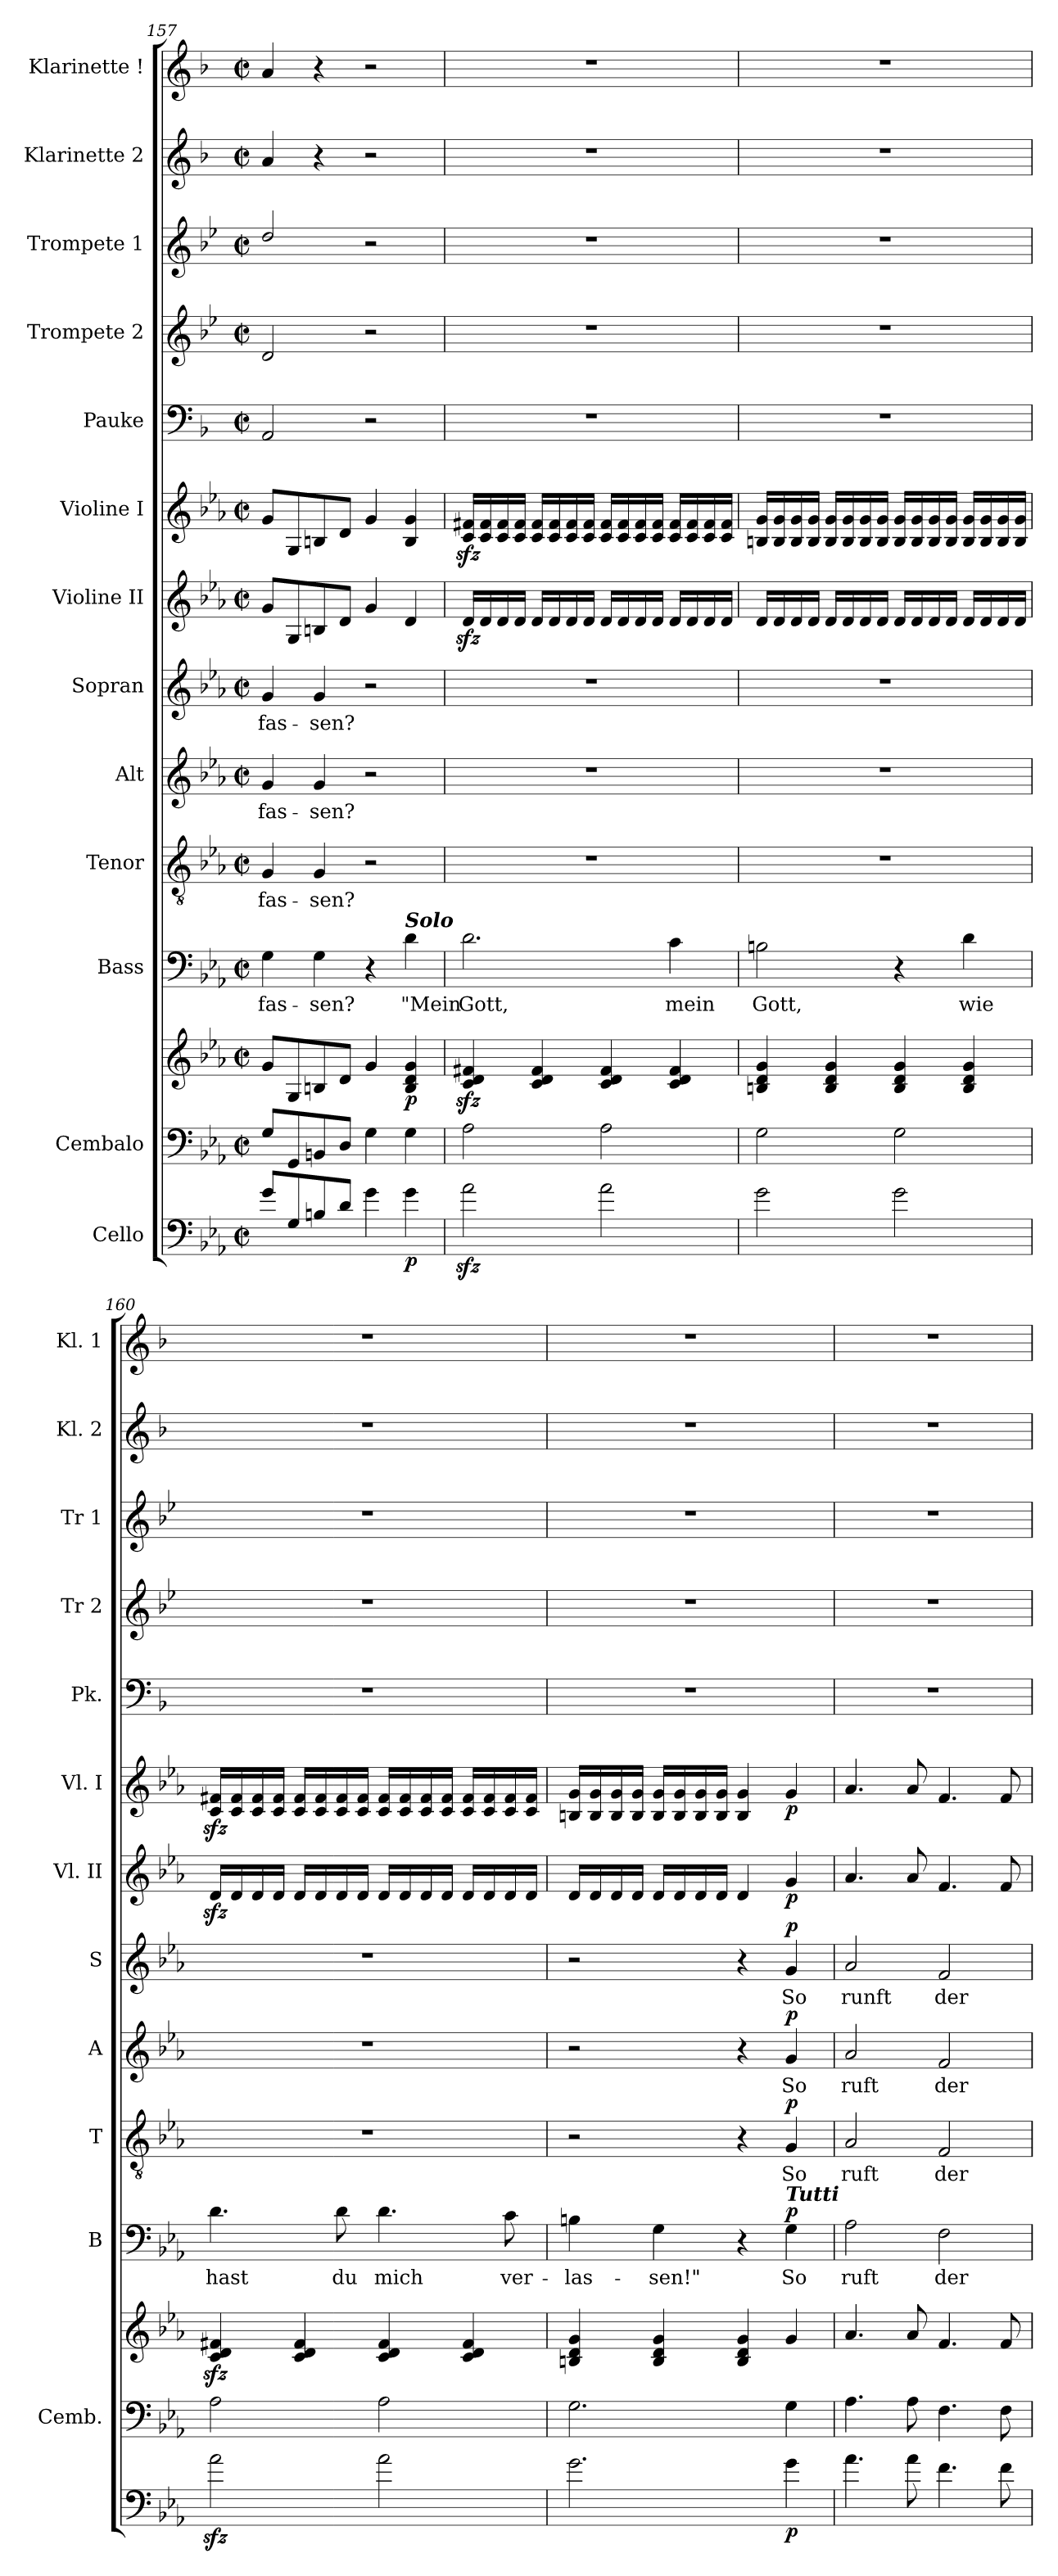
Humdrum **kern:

**kern	**dynam	**kern	**kern	**dynam	**kern	**text	**dynam	**kern	**text	**dynam	**kern	**text	**dynam	**kern	**text	**dynam	**kern	**dynam	**kern	**dynam	**kern	**kern	**kern	**kern	**kern
*part13	*part13	*part12	*part12	*part12	*part11	*part11	*part11	*part10	*part10	*part10	*part9	*part9	*part9	*part8	*part8	*part8	*part7	*part7	*part6	*part6	*part5	*part4	*part3	*part2	*part1
*staff14	*staff14	*staff13	*staff12	*staff12/13	*staff11	*staff11	*staff11	*staff10	*staff10	*staff10	*staff9	*staff9	*staff9	*staff8	*staff8	*staff8	*staff7	*staff7	*staff6	*staff6	*staff5	*staff4	*staff3	*staff2	*staff1
*I"Cello	*	*I"Cembalo	*	*	*I"Bass	*	*	*I"Tenor	*	*	*I"Alt	*	*	*I"Sopran	*	*	*I"Violine II	*	*I"Violine I	*	*I"Pauke	*I"Trompete 2	*I"Trompete 1	*I"Klarinette 2	*I"Klarinette !
*	*	*I'Cemb.	*	*	*I'B	*	*	*I'T	*	*	*I'A	*	*	*I'S	*	*	*I'Vl. II	*	*I'Vl. I	*	*I'Pk.	*I'Tr 2	*I'Tr 1	*I'Kl. 2	*I'Kl. 1
*clefF4	*	*clefF4	*clefG2	*	*clefF4	*	*	*clefGv2	*	*	*clefG2	*	*	*clefG2	*	*	*clefG2	*	*clefG2	*	*clefF4	*clefG2	*clefG2	*clefG2	*clefG2
*ITrd7c12	*	*	*	*	*	*	*	*	*	*	*	*	*	*	*	*	*	*	*	*	*ITrd1c2	*ITrd4c7	*ITrd4c7	*ITrd1c2	*ITrd1c2
*k[b-e-a-]	*	*k[b-e-a-]	*k[b-e-a-]	*	*k[b-e-a-]	*	*	*k[b-e-a-]	*	*	*k[b-e-a-]	*	*	*k[b-e-a-]	*	*	*k[b-e-a-]	*	*k[b-e-a-]	*	*k[b-e-a-]	*k[b-e-a-]	*k[b-e-a-]	*k[b-e-a-]	*k[b-e-a-]
*E-:	*	*E-:	*E-:	*	*E-:	*	*	*E-:	*	*	*E-:	*	*	*E-:	*	*	*E-:	*	*E-:	*	*E-:	*E-:	*E-:	*E-:	*E-:
*M2/2	*	*M2/2	*M2/2	*	*M2/2	*	*	*M2/2	*	*	*M2/2	*	*	*M2/2	*	*	*M2/2	*	*M2/2	*	*M2/2	*M2/2	*M2/2	*M2/2	*M2/2
*met(c|)	*	*met(c|)	*met(c|)	*	*met(c|)	*	*	*met(c|)	*	*	*met(c|)	*	*	*met(c|)	*	*	*met(c|)	*	*met(c|)	*	*met(c|)	*met(c|)	*met(c|)	*met(c|)	*met(c|)
=157	=157	=157	=157	=157	=157	=157	=157	=157	=157	=157	=157	=157	=157	=157	=157	=157	=157	=157	=157	=157	=157	=157	=157	=157	=157
!	!	!	!	!	!	!LO:LY:b	!	!	!LO:LY:b	!	!	!LO:LY:b	!	!	!LO:LY:b	!	!	!	!	!	!	!	!	!	!
8G/L	.	8G/L	8g/L	.	4G\	fas-	.	4G/	fas-	.	4g/	fas-	.	4g/	fas-	.	8g/L	.	8g/L	.	2GG/	2G/	2g/	4g/	4g/
8GG/	.	8GG/	8G/	.	.	.	.	.	.	.	.	.	.	.	.	.	8G/	.	8G/	.	.	.	.	.	.
!	!	!	!	!	!	!LO:LY:b	!	!	!LO:LY:b	!	!	!LO:LY:b	!	!	!LO:LY:b	!	!	!	!	!	!	!	!	!	!
8BBn/	.	8BBn/	8Bn/	.	4G\	-sen?	.	4G/	-sen?	.	4g/	-sen?	.	4g/	-sen?	.	8Bn/	.	8Bn/	.	.	.	.	4r	4r
8D/J	.	8D/J	8d/J	.	.	.	.	.	.	.	.	.	.	.	.	.	8d/J	.	8d/J	.	.	.	.	.	.
4G\	.	4G\	4g/	.	4r	.	.	2r	.	.	2r	.	.	2r	.	.	4g/	.	4g/	.	2r	2r	2r	2r	2r
!	!	!	!	!	!LO:TX:a:Bi:t=Solo	!	!	!	!	!	!	!	!	!	!	!	!	!	!	!	!	!	!	!	!
!	!LO:DY:b	!	!	!LO:DY:b	!	!LO:LY:b	!	!	!	!	!	!	!	!	!	!	!	!	!	!	!	!	!	!	!
4G\	p	4G\	4B/ 4d/ 4g/	p	4d\	"Mein	.	.	.	.	.	.	.	.	.	.	4d/	.	4B/ 4g/	.	.	.	.	.	.
!!LO:PB:g=z
=158	=158	=158	=158	=158	=158	=158	=158	=158	=158	=158	=158	=158	=158	=158	=158	=158	=158	=158	=158	=158	=158	=158	=158	=158	=158
!	!	!	!	!	!	!LO:LY:b	!	!	!	!	!	!	!	!	!	!	!	!	!	!	!	!	!	!	!
2A-zz<\	.	2A-\	4c/zz< 4d/zz< 4f#X/zz<	.	2.d\	Gott,	.	1r	.	.	1r	.	.	1r	.	.	16dzz</LL	.	16c/zz< 16f#X/zz<LL	.	1r	1r	1r	1r	1r
.	.	.	.	.	.	.	.	.	.	.	.	.	.	.	.	.	16d/	.	16c/ 16f#/	.	.	.	.	.	.
.	.	.	.	.	.	.	.	.	.	.	.	.	.	.	.	.	16d/	.	16c/ 16f#/	.	.	.	.	.	.
.	.	.	.	.	.	.	.	.	.	.	.	.	.	.	.	.	16d/JJ	.	16c/ 16f#/JJ	.	.	.	.	.	.
.	.	.	4c/ 4d/ 4f#/	.	.	.	.	.	.	.	.	.	.	.	.	.	16d/LL	.	16c/ 16f#/LL	.	.	.	.	.	.
.	.	.	.	.	.	.	.	.	.	.	.	.	.	.	.	.	16d/	.	16c/ 16f#/	.	.	.	.	.	.
.	.	.	.	.	.	.	.	.	.	.	.	.	.	.	.	.	16d/	.	16c/ 16f#/	.	.	.	.	.	.
.	.	.	.	.	.	.	.	.	.	.	.	.	.	.	.	.	16d/JJ	.	16c/ 16f#/JJ	.	.	.	.	.	.
2A-\	.	2A-\	4c/ 4d/ 4f#/	.	.	.	.	.	.	.	.	.	.	.	.	.	16d/LL	.	16c/ 16f#/LL	.	.	.	.	.	.
.	.	.	.	.	.	.	.	.	.	.	.	.	.	.	.	.	16d/	.	16c/ 16f#/	.	.	.	.	.	.
.	.	.	.	.	.	.	.	.	.	.	.	.	.	.	.	.	16d/	.	16c/ 16f#/	.	.	.	.	.	.
.	.	.	.	.	.	.	.	.	.	.	.	.	.	.	.	.	16d/JJ	.	16c/ 16f#/JJ	.	.	.	.	.	.
!	!	!	!	!	!	!LO:LY:b	!	!	!	!	!	!	!	!	!	!	!	!	!	!	!	!	!	!	!
.	.	.	4c/ 4d/ 4f#/	.	4c\	mein	.	.	.	.	.	.	.	.	.	.	16d/LL	.	16c/ 16f#/LL	.	.	.	.	.	.
.	.	.	.	.	.	.	.	.	.	.	.	.	.	.	.	.	16d/	.	16c/ 16f#/	.	.	.	.	.	.
.	.	.	.	.	.	.	.	.	.	.	.	.	.	.	.	.	16d/	.	16c/ 16f#/	.	.	.	.	.	.
.	.	.	.	.	.	.	.	.	.	.	.	.	.	.	.	.	16d/JJ	.	16c/ 16f#/JJ	.	.	.	.	.	.
=159	=159	=159	=159	=159	=159	=159	=159	=159	=159	=159	=159	=159	=159	=159	=159	=159	=159	=159	=159	=159	=159	=159	=159	=159	=159
!	!	!	!	!	!	!LO:LY:b	!	!	!	!	!	!	!	!	!	!	!	!	!	!	!	!	!	!	!
2G\	.	2G\	4Bn/ 4d/ 4g/	.	2Bn\	Gott,	.	1r	.	.	1r	.	.	1r	.	.	16d/LL	.	16Bn/ 16g/LL	.	1r	1r	1r	1r	1r
.	.	.	.	.	.	.	.	.	.	.	.	.	.	.	.	.	16d/	.	16B/ 16g/	.	.	.	.	.	.
.	.	.	.	.	.	.	.	.	.	.	.	.	.	.	.	.	16d/	.	16B/ 16g/	.	.	.	.	.	.
.	.	.	.	.	.	.	.	.	.	.	.	.	.	.	.	.	16d/JJ	.	16B/ 16g/JJ	.	.	.	.	.	.
.	.	.	4B/ 4d/ 4g/	.	.	.	.	.	.	.	.	.	.	.	.	.	16d/LL	.	16B/ 16g/LL	.	.	.	.	.	.
.	.	.	.	.	.	.	.	.	.	.	.	.	.	.	.	.	16d/	.	16B/ 16g/	.	.	.	.	.	.
.	.	.	.	.	.	.	.	.	.	.	.	.	.	.	.	.	16d/	.	16B/ 16g/	.	.	.	.	.	.
.	.	.	.	.	.	.	.	.	.	.	.	.	.	.	.	.	16d/JJ	.	16B/ 16g/JJ	.	.	.	.	.	.
2G\	.	2G\	4B/ 4d/ 4g/	.	4r	.	.	.	.	.	.	.	.	.	.	.	16d/LL	.	16B/ 16g/LL	.	.	.	.	.	.
.	.	.	.	.	.	.	.	.	.	.	.	.	.	.	.	.	16d/	.	16B/ 16g/	.	.	.	.	.	.
.	.	.	.	.	.	.	.	.	.	.	.	.	.	.	.	.	16d/	.	16B/ 16g/	.	.	.	.	.	.
.	.	.	.	.	.	.	.	.	.	.	.	.	.	.	.	.	16d/JJ	.	16B/ 16g/JJ	.	.	.	.	.	.
!	!	!	!	!	!	!LO:LY:b	!	!	!	!	!	!	!	!	!	!	!	!	!	!	!	!	!	!	!
.	.	.	4B/ 4d/ 4g/	.	4d\	wie	.	.	.	.	.	.	.	.	.	.	16d/LL	.	16B/ 16g/LL	.	.	.	.	.	.
.	.	.	.	.	.	.	.	.	.	.	.	.	.	.	.	.	16d/	.	16B/ 16g/	.	.	.	.	.	.
.	.	.	.	.	.	.	.	.	.	.	.	.	.	.	.	.	16d/	.	16B/ 16g/	.	.	.	.	.	.
.	.	.	.	.	.	.	.	.	.	.	.	.	.	.	.	.	16d/JJ	.	16B/ 16g/JJ	.	.	.	.	.	.
=160	=160	=160	=160	=160	=160	=160	=160	=160	=160	=160	=160	=160	=160	=160	=160	=160	=160	=160	=160	=160	=160	=160	=160	=160	=160
!	!	!	!	!	!	!LO:LY:b	!	!	!	!	!	!	!	!	!	!	!	!	!	!	!	!	!	!	!
2A-zz<\	.	2A-\	4c/zz< 4d/zz< 4f#X/zz<	.	4.d\	hast	.	1r	.	.	1r	.	.	1r	.	.	16dzz</LL	.	16c/zz< 16f#X/zz<LL	.	1r	1r	1r	1r	1r
.	.	.	.	.	.	.	.	.	.	.	.	.	.	.	.	.	16d/	.	16c/ 16f#/	.	.	.	.	.	.
.	.	.	.	.	.	.	.	.	.	.	.	.	.	.	.	.	16d/	.	16c/ 16f#/	.	.	.	.	.	.
.	.	.	.	.	.	.	.	.	.	.	.	.	.	.	.	.	16d/JJ	.	16c/ 16f#/JJ	.	.	.	.	.	.
.	.	.	4c/ 4d/ 4f#/	.	.	.	.	.	.	.	.	.	.	.	.	.	16d/LL	.	16c/ 16f#/LL	.	.	.	.	.	.
.	.	.	.	.	.	.	.	.	.	.	.	.	.	.	.	.	16d/	.	16c/ 16f#/	.	.	.	.	.	.
!	!	!	!	!	!	!LO:LY:b	!	!	!	!	!	!	!	!	!	!	!	!	!	!	!	!	!	!	!
.	.	.	.	.	8d\	du	.	.	.	.	.	.	.	.	.	.	16d/	.	16c/ 16f#/	.	.	.	.	.	.
.	.	.	.	.	.	.	.	.	.	.	.	.	.	.	.	.	16d/JJ	.	16c/ 16f#/JJ	.	.	.	.	.	.
!	!	!	!	!	!	!LO:LY:b	!	!	!	!	!	!	!	!	!	!	!	!	!	!	!	!	!	!	!
2A-\	.	2A-\	4c/ 4d/ 4f#/	.	4.d\	mich	.	.	.	.	.	.	.	.	.	.	16d/LL	.	16c/ 16f#/LL	.	.	.	.	.	.
.	.	.	.	.	.	.	.	.	.	.	.	.	.	.	.	.	16d/	.	16c/ 16f#/	.	.	.	.	.	.
.	.	.	.	.	.	.	.	.	.	.	.	.	.	.	.	.	16d/	.	16c/ 16f#/	.	.	.	.	.	.
.	.	.	.	.	.	.	.	.	.	.	.	.	.	.	.	.	16d/JJ	.	16c/ 16f#/JJ	.	.	.	.	.	.
.	.	.	4c/ 4d/ 4f#/	.	.	.	.	.	.	.	.	.	.	.	.	.	16d/LL	.	16c/ 16f#/LL	.	.	.	.	.	.
.	.	.	.	.	.	.	.	.	.	.	.	.	.	.	.	.	16d/	.	16c/ 16f#/	.	.	.	.	.	.
!	!	!	!	!	!	!LO:LY:b	!	!	!	!	!	!	!	!	!	!	!	!	!	!	!	!	!	!	!
.	.	.	.	.	8c\	ver-	.	.	.	.	.	.	.	.	.	.	16d/	.	16c/ 16f#/	.	.	.	.	.	.
.	.	.	.	.	.	.	.	.	.	.	.	.	.	.	.	.	16d/JJ	.	16c/ 16f#/JJ	.	.	.	.	.	.
!!LO:PB:g=z
=161	=161	=161	=161	=161	=161	=161	=161	=161	=161	=161	=161	=161	=161	=161	=161	=161	=161	=161	=161	=161	=161	=161	=161	=161	=161
!	!	!	!	!	!	!LO:LY:b	!	!	!	!	!	!	!	!	!	!	!	!	!	!	!	!	!	!	!
2.G\	.	2.G\	4Bn/ 4d/ 4g/	.	4Bn\	-las-	.	2r	.	.	2r	.	.	2r	.	.	16d/LL	.	16Bn/ 16g/LL	.	1r	1r	1r	1r	1r
.	.	.	.	.	.	.	.	.	.	.	.	.	.	.	.	.	16d/	.	16B/ 16g/	.	.	.	.	.	.
.	.	.	.	.	.	.	.	.	.	.	.	.	.	.	.	.	16d/	.	16B/ 16g/	.	.	.	.	.	.
.	.	.	.	.	.	.	.	.	.	.	.	.	.	.	.	.	16d/JJ	.	16B/ 16g/JJ	.	.	.	.	.	.
!	!	!	!	!	!	!LO:LY:b	!	!	!	!	!	!	!	!	!	!	!	!	!	!	!	!	!	!	!
.	.	.	4B/ 4d/ 4g/	.	4G\	-sen!"	.	.	.	.	.	.	.	.	.	.	16d/LL	.	16B/ 16g/LL	.	.	.	.	.	.
.	.	.	.	.	.	.	.	.	.	.	.	.	.	.	.	.	16d/	.	16B/ 16g/	.	.	.	.	.	.
.	.	.	.	.	.	.	.	.	.	.	.	.	.	.	.	.	16d/	.	16B/ 16g/	.	.	.	.	.	.
.	.	.	.	.	.	.	.	.	.	.	.	.	.	.	.	.	16d/JJ	.	16B/ 16g/JJ	.	.	.	.	.	.
.	.	.	4B/ 4d/ 4g/	.	4r	.	.	4r	.	.	4r	.	.	4r	.	.	4d/	.	4B/ 4g/	.	.	.	.	.	.
!	!	!	!	!	!LO:TX:a:Bi:t=Tutti	!	!	!	!	!	!	!	!	!	!	!	!	!	!	!	!	!	!	!	!
!	!LO:DY:b	!	!	!	!	!LO:LY:b	!LO:DY:a	!	!LO:LY:b	!LO:DY:a	!	!LO:LY:b	!LO:DY:a	!	!LO:LY:b	!LO:DY:a	!	!LO:DY:b	!	!LO:DY:b	!	!	!	!	!
4G\	p	4G\	4g/	.	4G\	So	p	4G/	So	p	4g/	So	p	4g/	So	p	4g/	p	4g/	p	.	.	.	.	.
=162	=162	=162	=162	=162	=162	=162	=162	=162	=162	=162	=162	=162	=162	=162	=162	=162	=162	=162	=162	=162	=162	=162	=162	=162	=162
!	!	!	!	!	!	!LO:LY:b	!	!	!LO:LY:b	!	!	!LO:LY:b	!	!	!LO:LY:b	!	!	!	!	!	!	!	!	!	!
4.A-\	.	4.A-\	4.a-/	.	2A-\	ruft	.	2A-/	ruft	.	2a-/	ruft	.	2a-/	runft	.	4.a-/	.	4.a-/	.	1r	1r	1r	1r	1r
8A-\	.	8A-\	8a-/	.	.	.	.	.	.	.	.	.	.	.	.	.	8a-/	.	8a-/	.	.	.	.	.	.
!	!	!	!	!	!	!LO:LY:b	!	!	!LO:LY:b	!	!	!LO:LY:b	!	!	!LO:LY:b	!	!	!	!	!	!	!	!	!	!
4.F\	.	4.F\	4.f/	.	2F\	der	.	2F/	der	.	2f/	der	.	2f/	der	.	4.f/	.	4.f/	.	.	.	.	.	.
8F\	.	8F\	8f/	.	.	.	.	.	.	.	.	.	.	.	.	.	8f/	.	8f/	.	.	.	.	.	.
=	=	=	=	=	=	=	=	=	=	=	=	=	=	=	=	=	=	=	=	=	=	=	=	=	=
*-	*-	*-	*-	*-	*-	*-	*-	*-	*-	*-	*-	*-	*-	*-	*-	*-	*-	*-	*-	*-	*-	*-	*-	*-	*-
